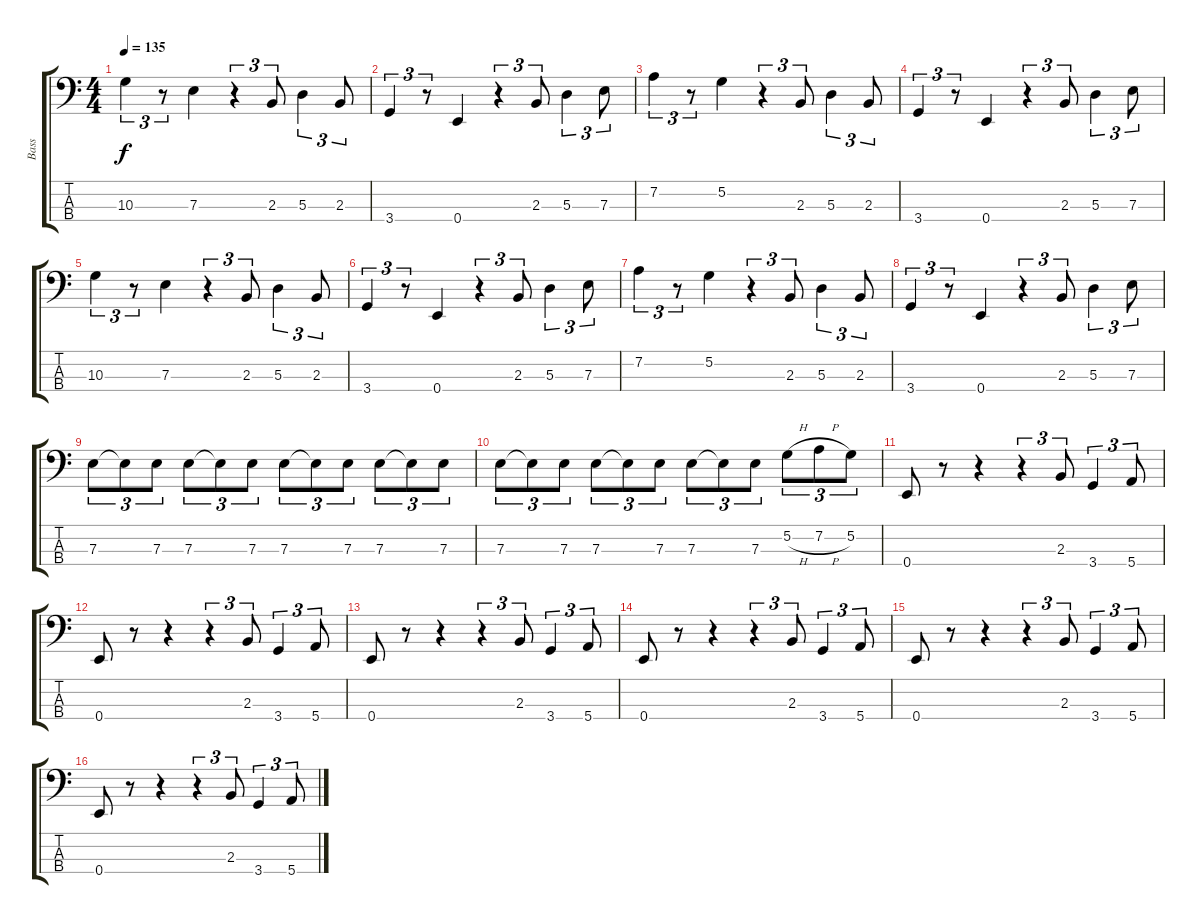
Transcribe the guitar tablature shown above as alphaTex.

\track ("Bass" "Bass") {instrument electricbassfinger}
\staff {score tabs}
\tuning (G2 D2 A1 E1) {hide}
\ts (4 4)
\tempo 135
\clef f4
\ks c
10.3.4{tu (3 2) dy f} r.8{tu (3 2)} 7.3.4 r.4{tu (3 2)} 2.3.8{tu (3 2)} 5.3.4{tu (3 2)} 2.3.8{tu (3 2)} |
3.4.4{tu (3 2)} r.8{tu (3 2)} 0.4.4 r.4{tu (3 2)} 2.3.8{tu (3 2)} 5.3.4{tu (3 2)} 7.3.8{tu (3 2)} |
7.2.4{tu (3 2)} r.8{tu (3 2)} 5.2.4 r.4{tu (3 2)} 2.3.8{tu (3 2)} 5.3.4{tu (3 2)} 2.3.8{tu (3 2)} |
3.4.4{tu (3 2)} r.8{tu (3 2)} 0.4.4 r.4{tu (3 2)} 2.3.8{tu (3 2)} 5.3.4{tu (3 2)} 7.3.8{tu (3 2)} |
10.3.4{tu (3 2)} r.8{tu (3 2)} 7.3.4 r.4{tu (3 2)} 2.3.8{tu (3 2)} 5.3.4{tu (3 2)} 2.3.8{tu (3 2)} |
3.4.4{tu (3 2)} r.8{tu (3 2)} 0.4.4 r.4{tu (3 2)} 2.3.8{tu (3 2)} 5.3.4{tu (3 2)} 7.3.8{tu (3 2)} |
7.2.4{tu (3 2)} r.8{tu (3 2)} 5.2.4 r.4{tu (3 2)} 2.3.8{tu (3 2)} 5.3.4{tu (3 2)} 2.3.8{tu (3 2)} |
3.4.4{tu (3 2)} r.8{tu (3 2)} 0.4.4 r.4{tu (3 2)} 2.3.8{tu (3 2)} 5.3.4{tu (3 2)} 7.3.8{tu (3 2)} |
7.3.8{tu (3 2)} 7.3{t}.8{tu (3 2)} 7.3.8{tu (3 2)} 7.3.8{tu (3 2)} 7.3{t}.8{tu (3 2)} 7.3.8{tu (3 2)} 7.3.8{tu (3 2)} 7.3{t}.8{tu (3 2)} 7.3.8{tu (3 2)} 7.3.8{tu (3 2)} 7.3{t}.8{tu (3 2)} 7.3.8{tu (3 2)} |
7.3.8{tu (3 2)} 7.3{t}.8{tu (3 2)} 7.3.8{tu (3 2)} 7.3.8{tu (3 2)} 7.3{t}.8{tu (3 2)} 7.3.8{tu (3 2)} 7.3.8{tu (3 2)} 7.3{t}.8{tu (3 2)} 7.3.8{tu (3 2)} 5.2{h}.8{tu (3 2)} 7.2{h}.8{tu (3 2)} 5.2.8{tu (3 2)} |
0.4.8 r.8 r.4 r.4{tu (3 2)} 2.3.8{tu (3 2)} 3.4.4{tu (3 2)} 5.4.8{tu (3 2)} |
0.4.8 r.8 r.4 r.4{tu (3 2)} 2.3.8{tu (3 2)} 3.4.4{tu (3 2)} 5.4.8{tu (3 2)} |
0.4.8 r.8 r.4 r.4{tu (3 2)} 2.3.8{tu (3 2)} 3.4.4{tu (3 2)} 5.4.8{tu (3 2)} |
0.4.8 r.8 r.4 r.4{tu (3 2)} 2.3.8{tu (3 2)} 3.4.4{tu (3 2)} 5.4.8{tu (3 2)} |
0.4.8 r.8 r.4 r.4{tu (3 2)} 2.3.8{tu (3 2)} 3.4.4{tu (3 2)} 5.4.8{tu (3 2)} |
0.4.8 r.8 r.4 r.4{tu (3 2)} 2.3.8{tu (3 2)} 3.4.4{tu (3 2)} 5.4.8{tu (3 2)}
